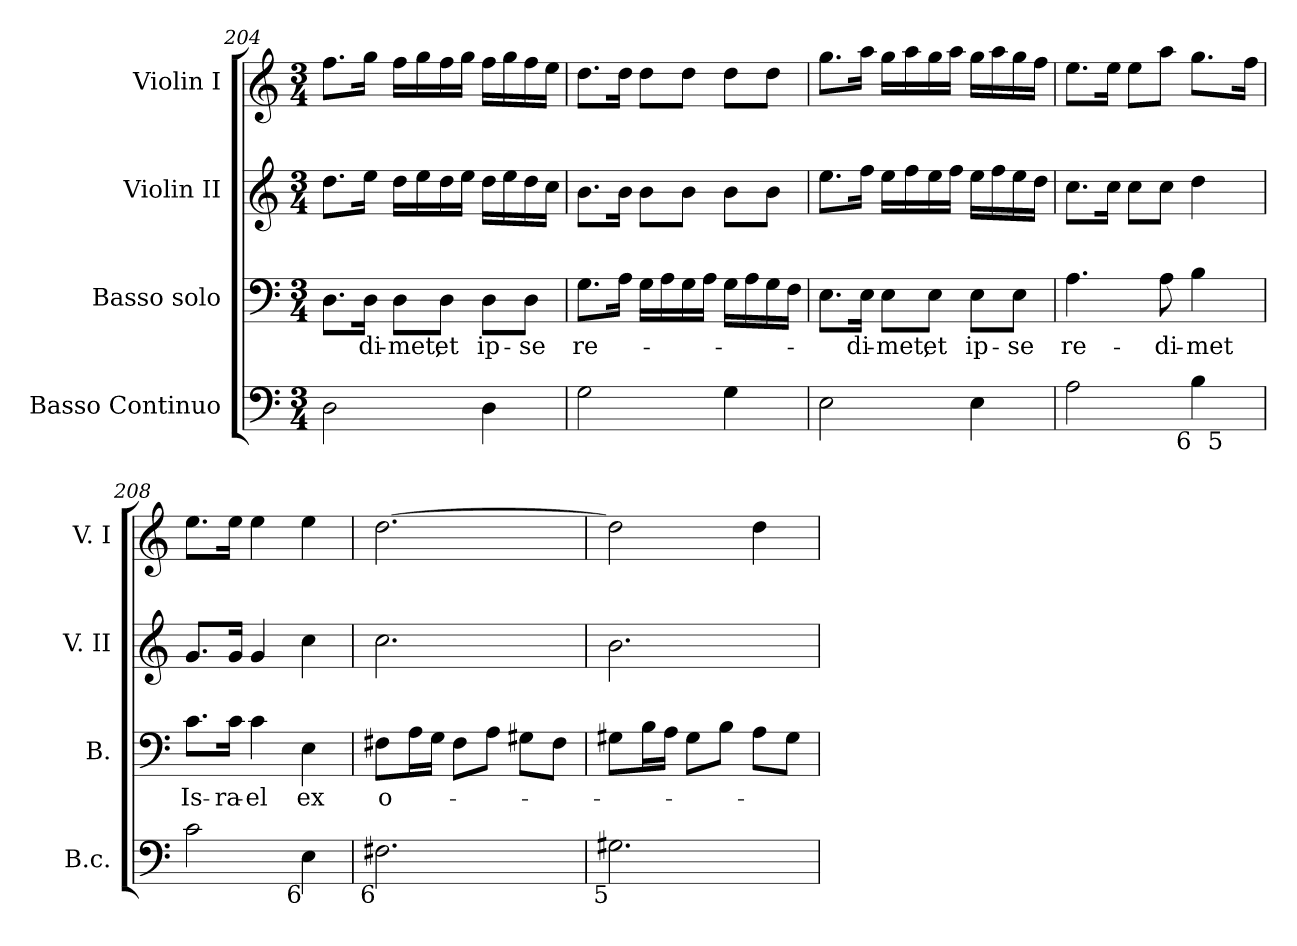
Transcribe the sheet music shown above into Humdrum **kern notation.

**kern	**kern	**text	**kern	**kern
*part4	*part3	*part3	*part2	*part1
*staff4	*staff3	*staff3	*staff2	*staff1
*I"Basso Continuo	*I"Basso solo	*	*I"Violin II	*I"Violin I
*I'B.c.	*I'B.	*	*I'V. II	*I'V. I
!!LO:LB:g=z
*clefF4	*clefF4	*	*clefG2	*clefG2
*k[]	*k[]	*	*k[]	*k[]
*a:	*a:	*	*a:	*a:
*M3/4	*M3/4	*	*M3/4	*M3/4
=204	=204	=204	=204	=204
2Di\	8.Di\L	.	8.ddi\L	8.ffi\L
!	!	!LO:LY:b:color=#000000	!	!
.	16Di\Jk	-di-	16eei\Jk	16ggi\Jk
!	!	!LO:LY:b:color=#000000	!	!
.	8Di\L	-met,	16ddi\LL	16ffi\LL
.	.	.	16eei\	16ggi\
!	!	!LO:LY:b:color=#000000	!	!
.	8Di\J	et	16ddi\	16ffi\
.	.	.	16eei\JJ	16ggi\JJ
!	!	!LO:LY:b:color=#000000	!	!
4Di\	8Di\L	ip-	16ddi\LL	16ffi\LL
.	.	.	16eei\	16ggi\
!	!	!LO:LY:b:color=#000000	!	!
.	8Di\J	-se	16ddi\	16ffi\
.	.	.	16cci\JJ	16eei\JJ
=205	=205	=205	=205	=205
!	!	!LO:LY:b:color=#000000	!	!
2Gi\	8.Gi\L	re-	8.bi\L	8.ddi\L
.	16Ai\Jk	.	16bi\Jk	16ddi\Jk
.	16Gi\LL	.	8bi\L	8ddi\L
.	16Ai\	.	.	.
.	16Gi\	.	8bi\J	8ddi\J
.	16Ai\JJ	.	.	.
4Gi\	16Gi\LL	.	8bi\L	8ddi\L
.	16Ai\	.	.	.
.	16Gi\	.	8bi\J	8ddi\J
.	16Fi\JJ	.	.	.
=206	=206	=206	=206	=206
2Ei\	8.Ei\L	.	8.eei\L	8.ggi\L
!	!	!LO:LY:b:color=#000000	!	!
.	16Ei\Jk	-di-	16ffi\Jk	16aai\Jk
!	!	!LO:LY:b:color=#000000	!	!
.	8Ei\L	-met,	16eei\LL	16ggi\LL
.	.	.	16ffi\	16aai\
!	!	!LO:LY:b:color=#000000	!	!
.	8Ei\J	et	16eei\	16ggi\
.	.	.	16ffi\JJ	16aai\JJ
!	!	!LO:LY:b:color=#000000	!	!
4Ei\	8Ei\L	ip-	16eei\LL	16ggi\LL
.	.	.	16ffi\	16aai\
!	!	!LO:LY:b:color=#000000	!	!
.	8Ei\J	-se	16eei\	16ggi\
.	.	.	16ddi\JJ	16ffi\JJ
=207	=207	=207	=207	=207
!	!	!LO:LY:b:color=#000000	!	!
*^	*	*	*	*
2Ai\	2ryy	4.Ai\	re-	8.cci\L	8.eei\L
.	.	.	.	16cci\Jk	16eei\Jk
.	.	.	.	8cci\L	8eei\L
!	!	!	!LO:LY:b:color=#000000	!	!
.	.	8Ai\	-di-	8cci\J	8aai\J
!LO:TX:b:rj:t=6	!	!	!	!	!
!	!	!	!LO:LY:b:color=#000000	!	!
4Bi\	8ryy	4Bi\	-met	4ddi\	8.ggi\L
!	!LO:TX:b:rj:t=5	!	!	!	!
.	8ryy	.	.	.	.
.	.	.	.	.	16ffi\Jk
*v	*v	*	*	*	*
=208	=208	=208	=208	=208
*^	*	*	*	*
!	!	!	!LO:LY:b:color=#000000	!	!
*v	*v	*	*	*	*
2ci\	8.ci\L	Is-	8.gi/L	8.eei\L
!	!	!LO:LY:b:color=#000000	!	!
.	16ci\Jk	-ra-	16gi/Jk	16eei\Jk
!	!	!LO:LY:b:color=#000000	!	!
.	4ci\	-el	4gi/	4eei\
!LO:TX:b:rj:t=6	!	!	!	!
!	!	!LO:LY:b:color=#000000	!	!
4Ei\	4Ei\	ex	4cci\	4eei\
!!LO:PB:g=z
=209	=209	=209	=209	=209
!LO:TX:b:rj:t=6	!	!	!	!
!	!	!LO:LY:b:color=#000000	!	!
2.F#Xi\	8F#Xi\L	o-	2.cci\	[2.ddi\
.	16Ai\L	.	.	.
.	16Gi\JJ	.	.	.
.	8F#i\L	.	.	.
.	8Ai\J	.	.	.
.	8G#Xi\L	.	.	.
.	8F#i\J	.	.	.
=210	=210	=210	=210	=210
!LO:TX:b:rj:t=5	!	!	!	!
2.G#Xi\	8G#Xi\L	.	2.bi\	2ddi\]
.	16Bi\L	.	.	.
.	16Ai\JJ	.	.	.
.	8G#i\L	.	.	.
.	8Bi\J	.	.	.
.	8Ai\L	.	.	4ddi\
.	8G#i\J	.	.	.
=	=	=	=	=
*-	*-	*-	*-	*-
